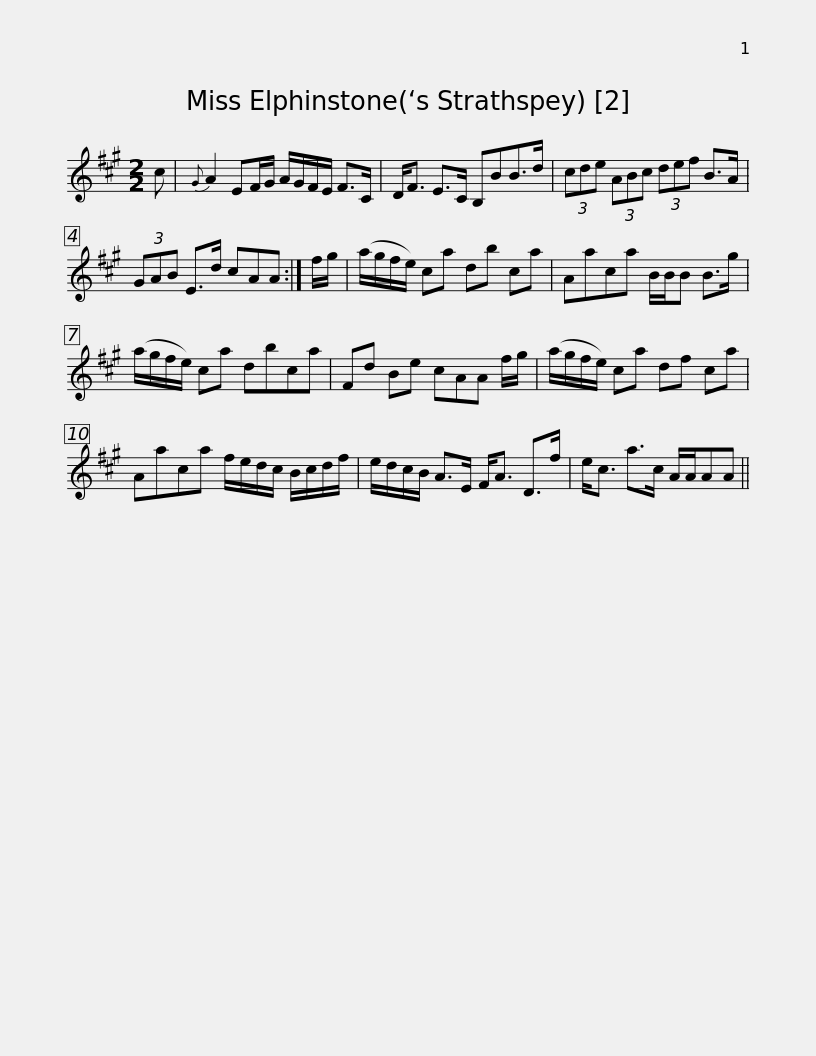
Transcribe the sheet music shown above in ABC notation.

X:1
L:1/8
M:2/2
I:linebreak $
K:A
V:1 treble
V:1
 c |{G} A2 EF/G/ A/G/F/E/ F>C | D<F E>C B,BB>d | (3cde (3ABc (3def B>A | (3GAB E>d cAA :| %5
 f/g/ |$ (a/g/f/e/) ca db ca | Aaca B/B/B B>g | (a/g/f/e/) ca dbca | Fd Be cAA f/g/ |$ %10
 (a/g/f/e/) ca df ca | Aaca f/e/d/c/ B/c/d/f/ | e/d/c/B/ A>E F<A D>f | e<c a>c A/A/AA || %14
